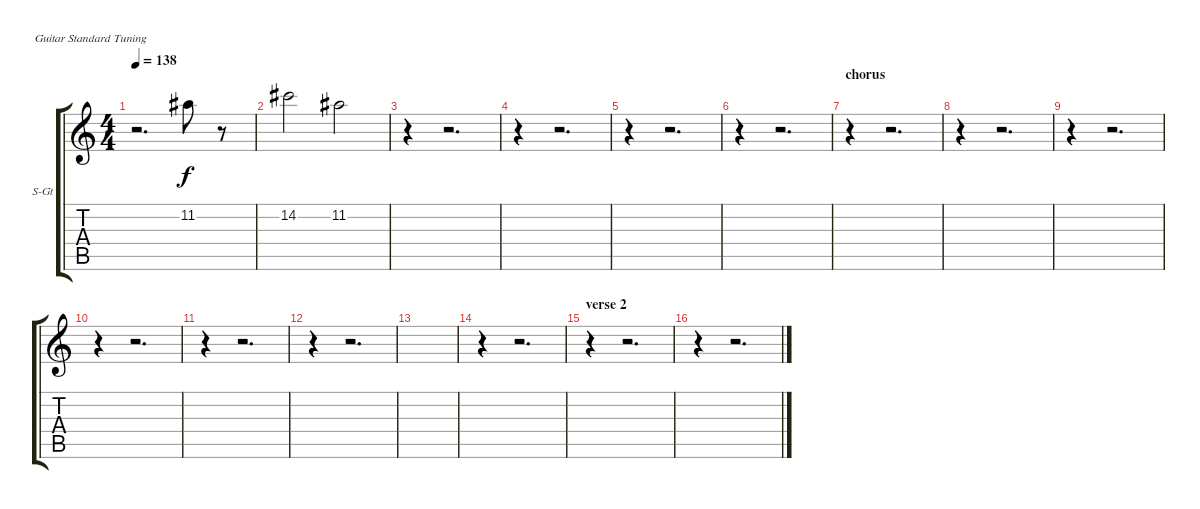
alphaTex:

\bracketExtendMode groupsimilarinstruments
\firstSystemTrackNameOrientation horizontal
\otherSystemsTrackNameOrientation horizontal
\track ("Backing Vox" "S-Gt") {instrument flute}
\staff {score tabs}
\tuning (E4 B3 G3 D3 A2 E2)
\displaytranspose 12
\ts (4 4)
\tempo 138
\clef g2
\ks c
r.2{d dy f} 11.2.8 r.8 |
14.2.2 11.2.2 |
r.4 r.2{d} |
r.4 r.2{d} |
r.4 r.2{d} |
r.4 r.2{d} |
\section ("" "chorus")
r.4 r.2{d} |
r.4 r.2{d} |
r.4 r.2{d} |
r.4 r.2{d} |
r.4 r.2{d} |
r.4 r.2{d} |
|
r.4 r.2{d} |
\section ("" "verse 2")
r.4 r.2{d} |
r.4 r.2{d}
